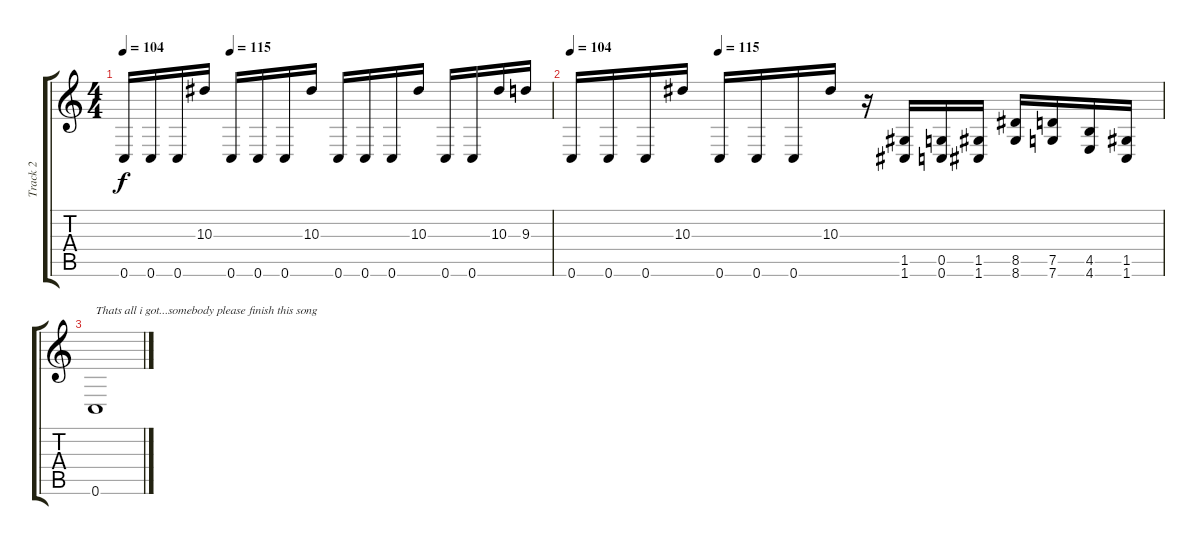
\track ("Track 2" "Track 2") {instrument distortionguitar}
\staff {score tabs}
\tuning (D4 A3 F3 C3 G2 C2) {hide}
\ts (4 4)
\tempo 110
\tempo (115 0.25)
\tempo 104
\clef g2
\ks c
0.6.16{dy f} 0.6.16 0.6.16 10.3.16 0.6.16 0.6.16 0.6.16 10.3.16 0.6.16 0.6.16 0.6.16 10.3.16 0.6.16 0.6.16 10.3.16 9.3.16 |
\tempo 104
\tempo (115 0.25)
0.6.16 0.6.16 0.6.16 10.3.16 0.6.16 0.6.16 0.6.16 10.3.16 r.16 (1.5 1.6).16 (0.5 0.6).16 (1.5 1.6).16 (8.5 8.6).16 (7.5 7.6).16 (4.5 4.6).16 (1.5 1.6).16 |
0.6.1{txt "Thats all i got...somebody please finish this song"}
